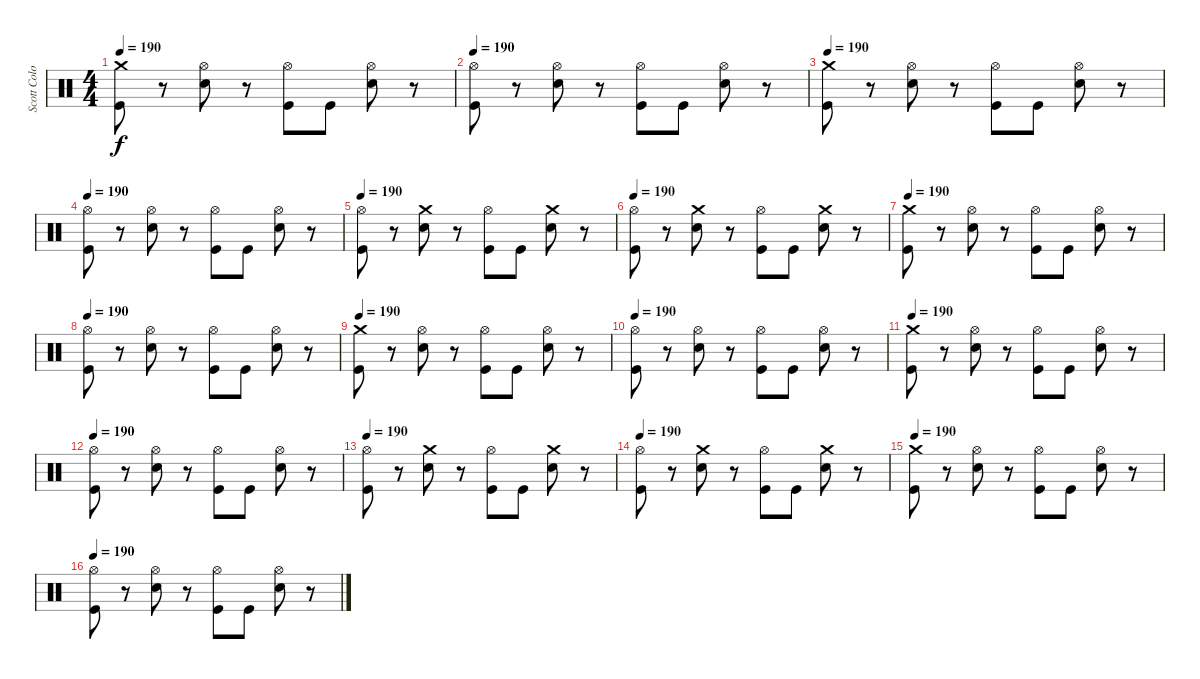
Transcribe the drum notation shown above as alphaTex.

\track ("Scott Colombus" "Scott Colo") {instrument percussion}
\staff {score}
\articulation defaults
\ts (4 4)
\tempo 190
\clef neutral
\ks c
("Crash medium (hit)" "Kick (hit)").8{dy f} r.8 ("Hi-Hat (open)" "Snare (hit) 2").8 r.8 ("Hi-Hat (open)" "Kick (hit)").8 "Kick (hit)".8 ("Hi-Hat (open)" "Snare (hit) 2").8 r.8 |
\tempo 190
("Hi-Hat (open)" "Kick (hit)").8 r.8 ("Hi-Hat (open)" "Snare (hit) 2").8 r.8 ("Hi-Hat (open)" "Kick (hit)").8 "Kick (hit)".8 ("Hi-Hat (open)" "Snare (hit) 2").8 r.8 |
\tempo 190
("Crash medium (hit)" "Kick (hit)").8 r.8 ("Hi-Hat (open)" "Snare (hit) 2").8 r.8 ("Hi-Hat (open)" "Kick (hit)").8 "Kick (hit)".8 ("Hi-Hat (open)" "Snare (hit) 2").8 r.8 |
\tempo 190
("Hi-Hat (open)" "Kick (hit)").8 r.8 ("Hi-Hat (open)" "Snare (hit) 2").8 r.8 ("Hi-Hat (open)" "Kick (hit)").8 "Kick (hit)".8 ("Hi-Hat (open)" "Snare (hit) 2").8 r.8 |
\tempo 190
("Hi-Hat (open)" "Kick (hit)").8 r.8 ("Crash medium (hit)" "Snare (hit) 2").8 r.8 ("Hi-Hat (open)" "Kick (hit)").8 "Kick (hit)".8 ("Crash medium (hit)" "Snare (hit) 2").8 r.8 |
\tempo 190
("Hi-Hat (open)" "Kick (hit)").8 r.8 ("Crash medium (hit)" "Snare (hit) 2").8 r.8 ("Hi-Hat (open)" "Kick (hit)").8 "Kick (hit)".8 ("Crash medium (hit)" "Snare (hit) 2").8 r.8 |
\tempo 190
("Crash medium (hit)" "Kick (hit)").8 r.8 ("Hi-Hat (open)" "Snare (hit) 2").8 r.8 ("Hi-Hat (open)" "Kick (hit)").8 "Kick (hit)".8 ("Hi-Hat (open)" "Snare (hit) 2").8 r.8 |
\tempo 190
("Hi-Hat (open)" "Kick (hit)").8 r.8 ("Hi-Hat (open)" "Snare (hit) 2").8 r.8 ("Hi-Hat (open)" "Kick (hit)").8 "Kick (hit)".8 ("Hi-Hat (open)" "Snare (hit) 2").8 r.8 |
\tempo 190
("Crash medium (hit)" "Kick (hit)").8 r.8 ("Hi-Hat (open)" "Snare (hit) 2").8 r.8 ("Hi-Hat (open)" "Kick (hit)").8 "Kick (hit)".8 ("Hi-Hat (open)" "Snare (hit) 2").8 r.8 |
\tempo 190
("Hi-Hat (open)" "Kick (hit)").8 r.8 ("Hi-Hat (open)" "Snare (hit) 2").8 r.8 ("Hi-Hat (open)" "Kick (hit)").8 "Kick (hit)".8 ("Hi-Hat (open)" "Snare (hit) 2").8 r.8 |
\tempo 190
("Crash medium (hit)" "Kick (hit)").8 r.8 ("Hi-Hat (open)" "Snare (hit) 2").8 r.8 ("Hi-Hat (open)" "Kick (hit)").8 "Kick (hit)".8 ("Hi-Hat (open)" "Snare (hit) 2").8 r.8 |
\tempo 190
("Hi-Hat (open)" "Kick (hit)").8 r.8 ("Hi-Hat (open)" "Snare (hit) 2").8 r.8 ("Hi-Hat (open)" "Kick (hit)").8 "Kick (hit)".8 ("Hi-Hat (open)" "Snare (hit) 2").8 r.8 |
\tempo 190
("Hi-Hat (open)" "Kick (hit)").8 r.8 ("Crash medium (hit)" "Snare (hit) 2").8 r.8 ("Hi-Hat (open)" "Kick (hit)").8 "Kick (hit)".8 ("Crash medium (hit)" "Snare (hit) 2").8 r.8 |
\tempo 190
("Hi-Hat (open)" "Kick (hit)").8 r.8 ("Crash medium (hit)" "Snare (hit) 2").8 r.8 ("Hi-Hat (open)" "Kick (hit)").8 "Kick (hit)".8 ("Crash medium (hit)" "Snare (hit) 2").8 r.8 |
\tempo 190
("Crash medium (hit)" "Kick (hit)").8 r.8 ("Hi-Hat (open)" "Snare (hit) 2").8 r.8 ("Hi-Hat (open)" "Kick (hit)").8 "Kick (hit)".8 ("Hi-Hat (open)" "Snare (hit) 2").8 r.8 |
\tempo 190
("Hi-Hat (open)" "Kick (hit)").8 r.8 ("Hi-Hat (open)" "Snare (hit) 2").8 r.8 ("Hi-Hat (open)" "Kick (hit)").8 "Kick (hit)".8 ("Hi-Hat (open)" "Snare (hit) 2").8 r.8
